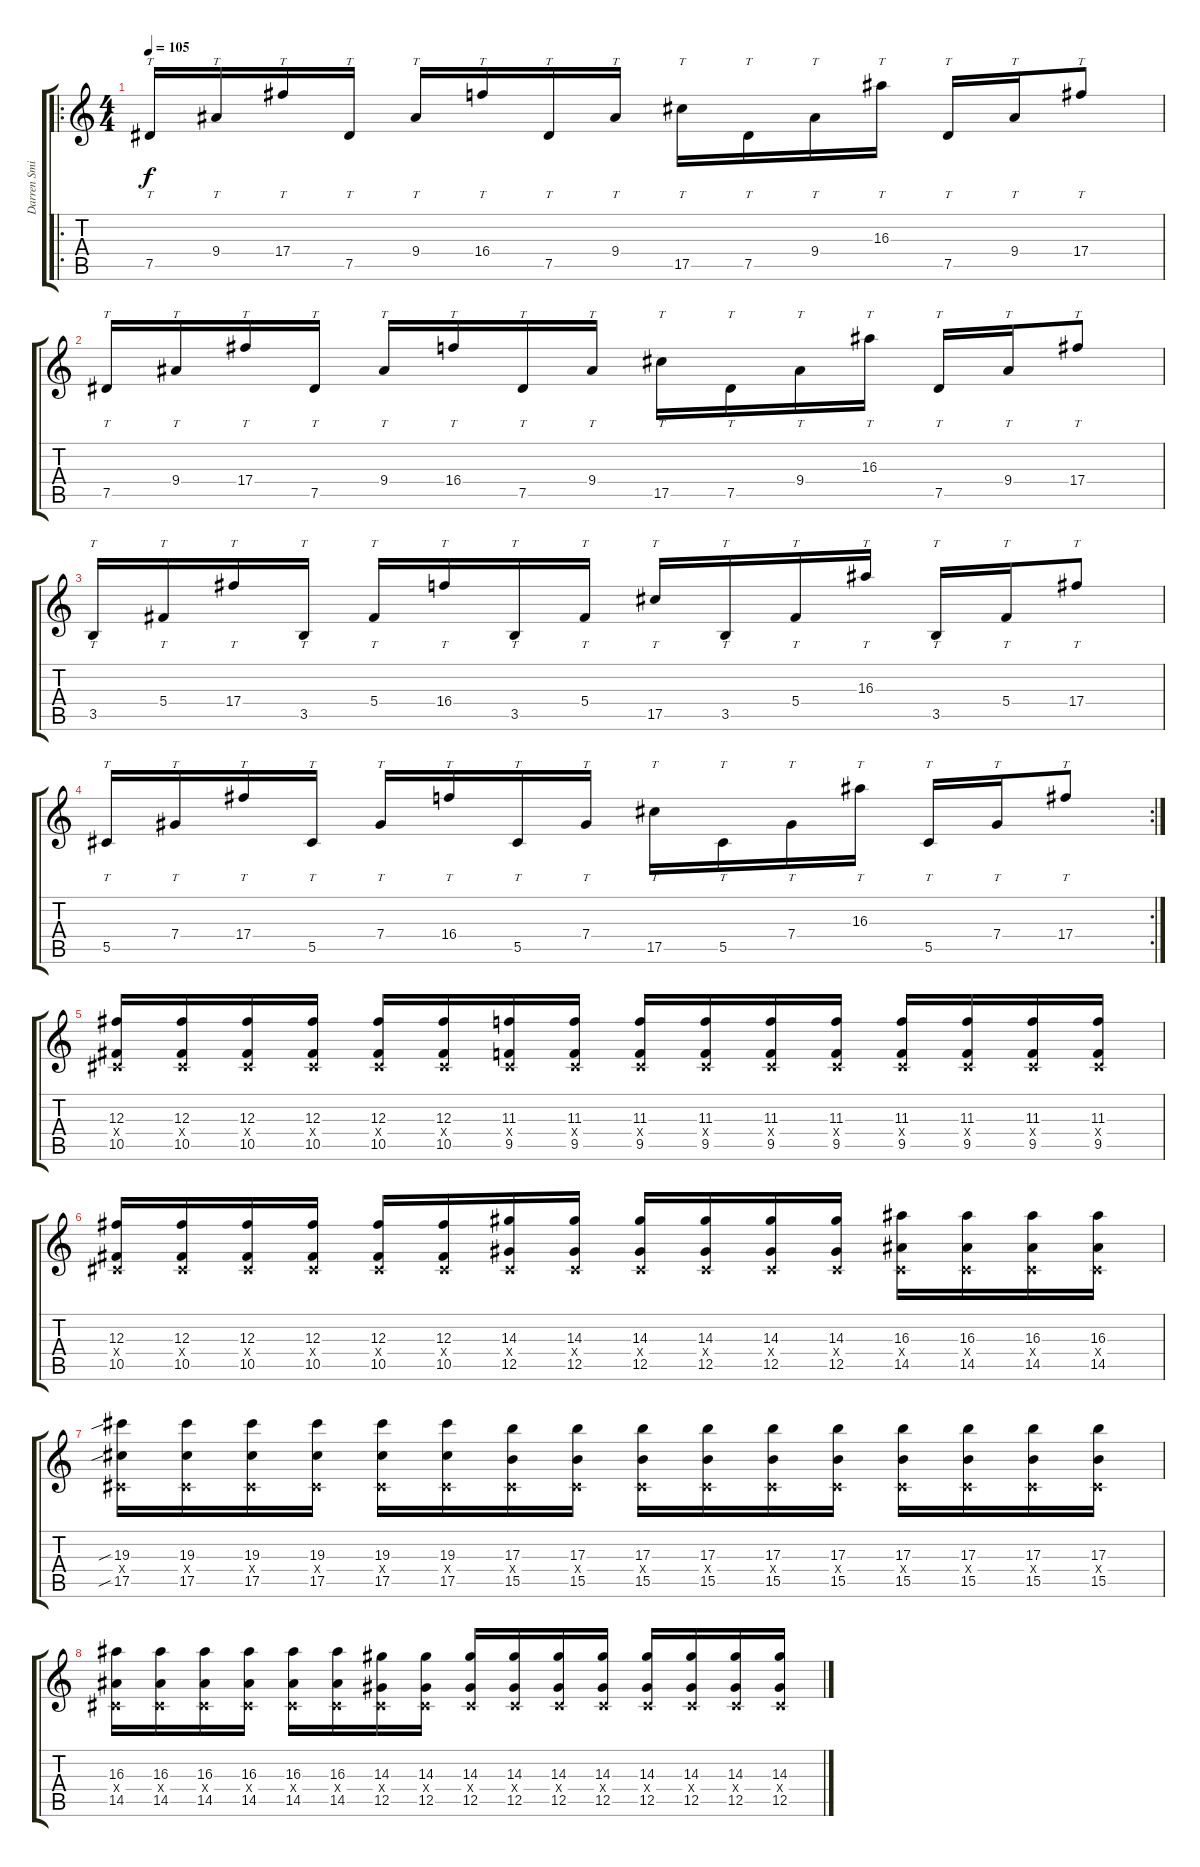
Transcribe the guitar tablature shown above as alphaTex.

\track ("Darren Smith" "Darren Smi") {instrument overdrivenguitar}
\staff {score tabs}
\tuning (Eb4 Bb3 Gb3 Db3 Ab2 Db2) {hide}
\ro
\ts (4 4)
\tempo 105
\clef g2
\ks c
7.5.16{tt dy f} 9.4.16{tt} 17.4.16{tt} 7.5.16{tt} 9.4.16{tt} 16.4.16{tt} 7.5.16{tt} 9.4.16{tt} 17.5.16{tt} 7.5.16{tt} 9.4.16{tt} 16.3.16{tt} 7.5.16{tt} 9.4.16{tt} 17.4.8{tt} |
7.5.16{tt} 9.4.16{tt} 17.4.16{tt} 7.5.16{tt} 9.4.16{tt} 16.4.16{tt} 7.5.16{tt} 9.4.16{tt} 17.5.16{tt} 7.5.16{tt} 9.4.16{tt} 16.3.16{tt} 7.5.16{tt} 9.4.16{tt} 17.4.8{tt} |
3.5.16{tt} 5.4.16{tt} 17.4.16{tt} 3.5.16{tt} 5.4.16{tt} 16.4.16{tt} 3.5.16{tt} 5.4.16{tt} 17.5.16{tt} 3.5.16{tt} 5.4.16{tt} 16.3.16{tt} 3.5.16{tt} 5.4.16{tt} 17.4.8{tt} |
\rc 2
5.5.16{tt} 7.4.16{tt} 17.4.16{tt} 5.5.16{tt} 7.4.16{tt} 16.4.16{tt} 5.5.16{tt} 7.4.16{tt} 17.5.16{tt} 5.5.16{tt} 7.4.16{tt} 16.3.16{tt} 5.5.16{tt} 7.4.16{tt} 17.4.8{tt} |
(12.3 0.4{x} 10.5).16 (12.3 0.4{x} 10.5).16 (12.3 0.4{x} 10.5).16 (12.3 0.4{x} 10.5).16 (12.3 0.4{x} 10.5).16 (12.3 0.4{x} 10.5).16 (11.3 0.4{x} 9.5).16 (11.3 0.4{x} 9.5).16 (11.3 0.4{x} 9.5).16 (11.3 0.4{x} 9.5).16 (11.3 0.4{x} 9.5).16 (11.3 0.4{x} 9.5).16 (11.3 0.4{x} 9.5).16 (11.3 0.4{x} 9.5).16 (11.3 0.4{x} 9.5).16 (11.3 0.4{x} 9.5).16 |
(12.3 0.4{x} 10.5).16 (12.3 0.4{x} 10.5).16 (12.3 0.4{x} 10.5).16 (12.3 0.4{x} 10.5).16 (12.3 0.4{x} 10.5).16 (12.3 0.4{x} 10.5).16 (14.3 0.4{x} 12.5).16 (14.3 0.4{x} 12.5).16 (14.3 0.4{x} 12.5).16 (14.3 0.4{x} 12.5).16 (14.3 0.4{x} 12.5).16 (14.3 0.4{x} 12.5).16 (16.3 0.4{x} 14.5).16 (16.3 0.4{x} 14.5).16 (16.3 0.4{x} 14.5).16 (16.3 0.4{x} 14.5).16 |
(19.3{sib} 0.4{x} 17.5{sib}).16 (19.3 0.4{x} 17.5).16 (19.3 0.4{x} 17.5).16 (19.3 0.4{x} 17.5).16 (19.3 0.4{x} 17.5).16 (19.3 0.4{x} 17.5).16 (17.3 0.4{x} 15.5).16 (17.3 0.4{x} 15.5).16 (17.3 0.4{x} 15.5).16 (17.3 0.4{x} 15.5).16 (17.3 0.4{x} 15.5).16 (17.3 0.4{x} 15.5).16 (17.3 0.4{x} 15.5).16 (17.3 0.4{x} 15.5).16 (17.3 0.4{x} 15.5).16 (17.3 0.4{x} 15.5).16 |
(16.3 0.4{x} 14.5).16 (16.3 0.4{x} 14.5).16 (16.3 0.4{x} 14.5).16 (16.3 0.4{x} 14.5).16 (16.3 0.4{x} 14.5).16 (16.3 0.4{x} 14.5).16 (14.3 0.4{x} 12.5).16 (14.3 0.4{x} 12.5).16 (14.3 0.4{x} 12.5).16 (14.3 0.4{x} 12.5).16 (14.3 0.4{x} 12.5).16 (14.3 0.4{x} 12.5).16 (14.3 0.4{x} 12.5).16 (14.3 0.4{x} 12.5).16 (14.3 0.4{x} 12.5).16 (14.3 0.4{x} 12.5).16
